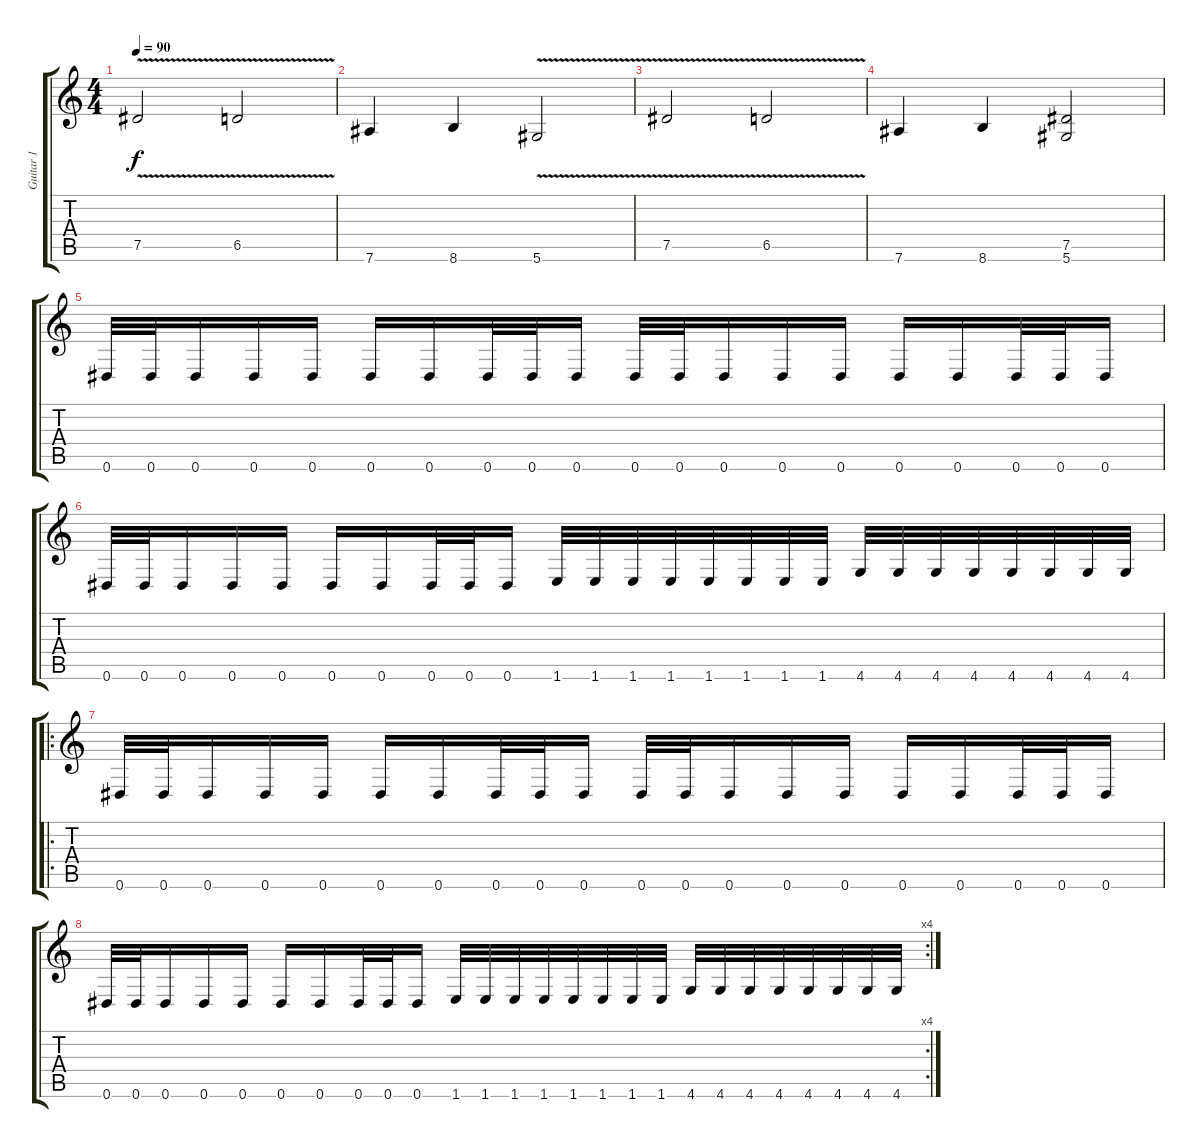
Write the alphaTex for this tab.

\track ("Guitar 1" "Guitar 1") {instrument distortionguitar}
\staff {score tabs}
\tuning (Eb4 Bb3 Gb3 Db3 Ab2 Eb2) {hide}
\ts (4 4)
\tempo 90
\clef g2
\ks c
7.5{v}.2{dy f} 6.5{v}.2 |
7.6.4 8.6.4 5.6{v}.2 |
7.5{v}.2 6.5{v}.2 |
7.6.4 8.6.4 (7.5 5.6).2{volume 16} |
0.6.32 0.6.32 0.6.16 0.6.16 0.6.16 0.6.16 0.6.16 0.6.32 0.6.32 0.6.16 0.6.32 0.6.32 0.6.16 0.6.16 0.6.16 0.6.16 0.6.16 0.6.32 0.6.32 0.6.16 |
0.6.32 0.6.32 0.6.16 0.6.16 0.6.16 0.6.16 0.6.16 0.6.32 0.6.32 0.6.16 1.6.32 1.6.32 1.6.32 1.6.32 1.6.32 1.6.32 1.6.32 1.6.32 4.6.32 4.6.32 4.6.32 4.6.32 4.6.32 4.6.32 4.6.32 4.6.32 |
\ro
0.6.32 0.6.32 0.6.16 0.6.16 0.6.16 0.6.16 0.6.16 0.6.32 0.6.32 0.6.16 0.6.32 0.6.32 0.6.16 0.6.16 0.6.16 0.6.16 0.6.16 0.6.32 0.6.32 0.6.16 |
\rc 4
0.6.32 0.6.32 0.6.16 0.6.16 0.6.16 0.6.16 0.6.16 0.6.32 0.6.32 0.6.16 1.6.32 1.6.32 1.6.32 1.6.32 1.6.32 1.6.32 1.6.32 1.6.32 4.6.32 4.6.32 4.6.32 4.6.32 4.6.32 4.6.32 4.6.32 4.6.32
